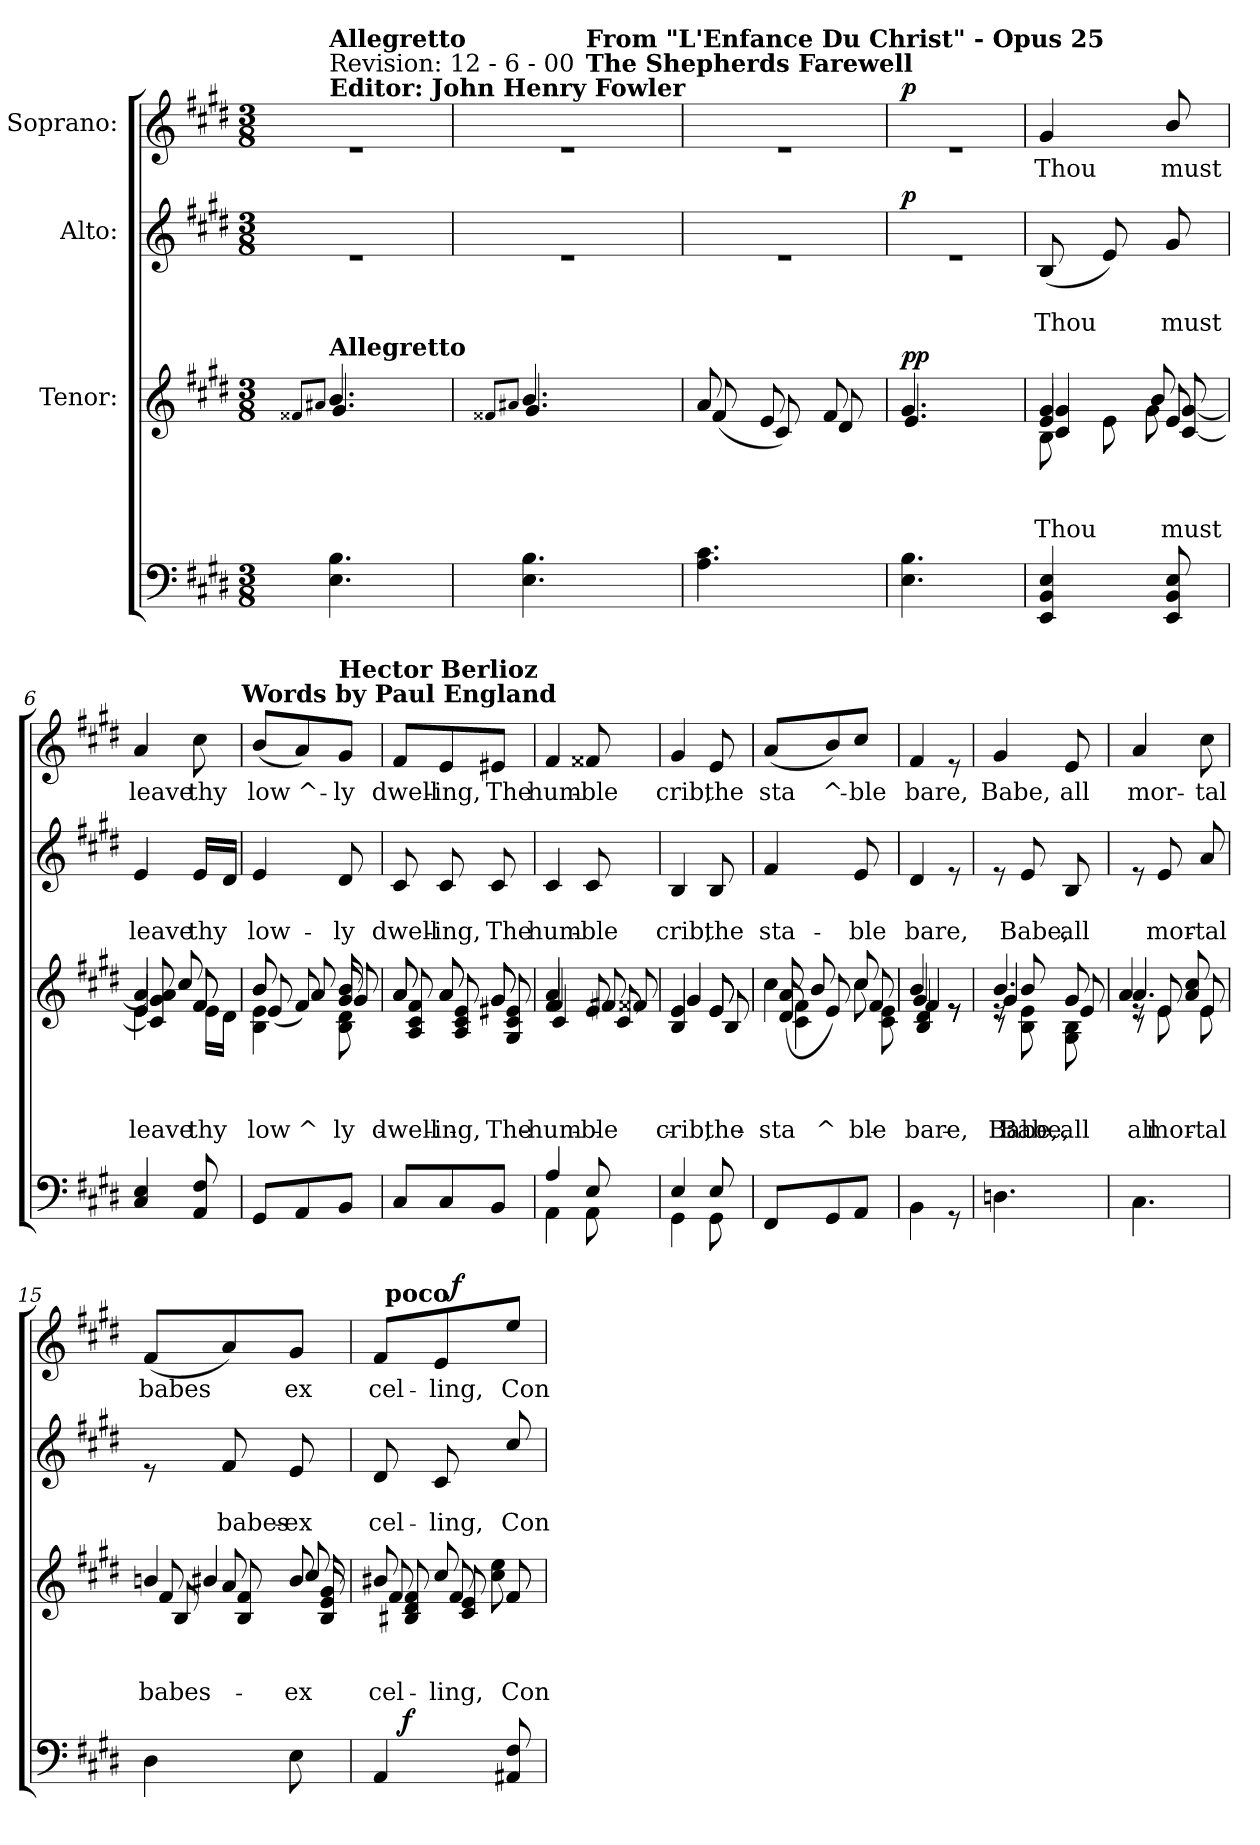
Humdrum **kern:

**kern	**dynam	**kern	**text	**text	**text	**dynam	**kern	**text	**text	**dynam	**kern	**text	**dynam
*part4	*part4	*part3	*part3	*part3	*part3	*part3	*part2	*part2	*part2	*part2	*part1	*part1	*part1
*staff4	*staff4	*staff3	*staff3	*staff3	*staff3	*staff3	*staff2	*staff2	*staff2	*staff2	*staff1	*staff1	*staff1
*	*	*I"Tenor:	*	*	*	*	*I"Alto:	*	*	*	*I"Soprano:	*	*
*clefF4	*	*clefG2	*	*	*	*	*clefG2	*	*	*	*clefG2	*	*
*k[f#c#g#d#]	*	*k[f#c#g#d#]	*	*	*	*	*k[f#c#g#d#]	*	*	*	*k[f#c#g#d#]	*	*
*E:	*	*E:	*	*	*	*	*E:	*	*	*	*E:	*	*
*M3/8	*	*M3/8	*	*	*	*	*M3/8	*	*	*	*M3/8	*	*
=1	=1	=1	=1	=1	=1	=1	=1	=1	=1	=1	=1	=1	=1
.	.	8qf##X/L	.	.	.	.	.	.	.	.	.	.	.
.	.	8qa#X/J	.	.	.	.	.	.	.	.	.	.	.
*	*	*^	*	*	*	*	*	*	*	*	*	*	*
!	!	!	!	!	!	!	!	!	!	!	!	!LO:TX:a:B:t=Editor&colon;  John Henry Fowler	!	!
!	!	!	!	!	!	!	!	!	!	!	!	!LO:TX:a:t=Revision&colon;  12 - 6 - 00	!	!
!	!	!	!	!	!	!	!	!	!	!	!	!LO:TX:a:B:t=Allegretto	!	!
!	!	!LO:TX:a:B:t=Allegretto	!	!	!	!	!	!	!	!	!	!	!	!
4.E\ 4.B\	.	4.b/	4.g#/	.	.	.	.	4.re	.	.	.	4.re	.	.
=2	=2	=2	=2	=2	=2	=2	=2	=2	=2	=2	=2	=2	=2	=2
.	.	8qf##X/L	.	.	.	.	.	.	.	.	.	.	.	.
.	.	8qa#X/J	.	.	.	.	.	.	.	.	.	.	.	.
*	*	*	*	*	*	*	*	*	*	*	*	*^	*	*
4.E\ 4.B\	.	4.b/	4.g#/	.	.	.	.	4.re	.	.	.	4.re	8ryy	.	.
!	!	!	!	!	!	!	!	!	!	!	!	!	!LO:TX:a:B:t=The Shepherds Farewell	!	!
!	!	!	!	!	!	!	!	!	!	!	!	!	!LO:TX:a:B:t=From "L'Enfance Du Christ" - Opus 25	!	!
.	.	.	.	.	.	.	.	.	.	.	.	.	4ryy	.	.
*	*	*	*	*	*	*	*	*	*	*	*	*v	*v	*	*
=3	=3	=3	=3	=3	=3	=3	=3	=3	=3	=3	=3	=3	=3	=3
4.A\ 4.c#\	.	8a/	(<8f#/	.	.	.	.	4.re	.	.	.	4.re	.	.
.	.	8e/	8c#/)	.	.	.	.	.	.	.	.	.	.	.
.	.	8f#/	8d#/	.	.	.	.	.	.	.	.	.	.	.
=4	=4	=4	=4	=4	=4	=4	=4	=4	=4	=4	=4	=4	=4	=4
!	!	!	!	!	!	!	!LO:DY:a	!	!	!	!	!	!	!
!	!	!	!	!	!	!	!LO:DY:n=1:a	!	!	!	!LO:DY:a	!	!	!LO:DY:a
4.E\ 4.B\	.	4.g#/	4.e/	.	.	.	p p	4.re	.	.	p	4.re	.	p
=5	=5	=5	=5	=5	=5	=5	=5	=5	=5	=5	=5	=5	=5	=5
!	!	!	!	!	!	!LO:LY:b	!	!	!	!	!	!	!	!
!	!	!	!	!	!	!LO:LY:b	!	!	!	!LO:LY:b	!	!	!LO:LY:b	!
*	*	*^	*^	*	*	*	*	*	*	*	*	*	*	*
4EE/ 4BB/ 4E/	.	4e/	4c#/ 4g#/	4g#/	8B\	.	.	Thou	.	(<8B/	.	Thou	.	4g#/	Thou	.
.	.	.	.	.	8e\	.	.	.	.	8e/)	.	.	.	.	.	.
!	!	!	!	!	!	!	!	!LO:LY:b	!	!	!	!LO:LY:b	!	!	!LO:LY:b	!
8EE/ 8BB/ 8E/	.	8e/	[<8c#/ [<8g#/	8b/	8g#\	.	.	must	.	8g#/	.	must	.	8b/	must	.
=6	=6	=6	=6	=6	=6	=6	=6	=6	=6	=6	=6	=6	=6	=6	=6	=6
!	!	!	!	!	!	!	!	!LO:LY:b	!	!	!	!	!	!	!	!
!	!	!	!	!	!	!	!	!LO:LY:b	!	!	!	!LO:LY:b	!	!	!LO:LY:b	!
4C#/ 4E/	.	4e/	8c#/] 8g#/] 8a/	4a/	4e\	.	.	leave	.	4e/	.	leave	.	4a/	leave	.
.	.	.	8ryy	.	.	.	.	.	.	.	.	.	.	.	.	.
!	!	!	!	!	!	!	!	!LO:LY:b	!	!	!	!	!	!	!	!
!	!	!	!	!	!	!	!	!LO:LY:b	!	!	!	!LO:LY:b	!	!	!LO:LY:b	!
8AA/ 8F#/	.	8f#/	8f#/	8cc#/	16e\LL	.	.	thy	.	16e/LL	.	thy	.	8cc#\	thy	.
.	.	.	.	.	16d#\JJ	.	.	.	.	16d#/JJ	.	.	.	.	.	.
!	!	!	!	!	!	!	!	!	!	!	!	!	!	!LO:TX:a:B:t=Words by Paul England	!	!
=7	=7	=7	=7	=7	=7	=7	=7	=7	=7	=7	=7	=7	=7	=7	=7	=7
!	!	!	!	!	!	!	!	!LO:LY:b	!	!	!	!	!	!	!	!
!	!	!	!	!	!	!	!	!LO:LY:b	!	!	!	!LO:LY:b	!	!	!LO:LY:b	!
8GG#/L	.	4b/	(<8e/	8b/	4B\ 4e\	.	.	low	.	4e/	.	low-	.	(<8b/L	low	.
!	!	!	!	!	!	!	!	!LO:LY:b	!	!	!	!	!	!	!LO:LY:b	!
8AA/	.	.	8f#/)	8a/	.	.	.	^-	.	.	.	.	.	8a/)	^-	.
!	!	!	!	!	!	!	!	!	!	!	!	!	!	!LO:TX:a:B:t=Hector Berlioz	!	!
!	!	!	!	!	!	!	!	!LO:LY:b	!	!	!	!	!	!	!	!
!	!	!	!	!	!	!	!	!LO:LY:b	!	!	!	!LO:LY:b	!	!	!LO:LY:b	!
8BB/J	.	8b/	8g#/	8g#/	8B\ 8d#\	.	.	-ly	.	8d#/	.	-ly	.	8g#/J	-ly	.
=8	=8	=8	=8	=8	=8	=8	=8	=8	=8	=8	=8	=8	=8	=8	=8	=8
!	!	!	!	!	!	!	!	!LO:LY:b	!	!	!	!	!	!	!	!
!	!	!	!	!	!	!	!	!LO:LY:b	!	!	!	!LO:LY:b	!	!	!LO:LY:b	!
*	*	*	*	*v	*v	*	*	*	*	*	*	*	*	*	*	*
8C#/L	.	8a/	8a/	8A/ 8c#/ 8f#/	.	.	dwell-	.	8c#/	.	dwell-	.	8f#/L	dwell-	.
!	!	!	!	!	!	!	!LO:LY:b	!	!	!	!	!	!	!	!
!	!	!	!	!	!	!	!LO:LY:b	!	!	!	!LO:LY:b	!	!	!LO:LY:b	!
8C#/	.	8a/	8a/	8A/ 8c#/ 8e/	.	.	-ing,	.	8c#/	.	-ing,	.	8e/	-ing,	.
!	!	!	!	!	!	!	!LO:LY:b	!	!	!	!	!	!	!	!
!	!	!	!	!	!	!	!LO:LY:b	!	!	!	!LO:LY:b	!	!	!LO:LY:b	!
8BB/J	.	8g#/	8g#/	8G#/ 8c#/ 8e#X/	.	.	The	.	8c#/	.	The	.	8e#X/J	The	.
!!LO:LB:g=z
=9	=9	=9	=9	=9	=9	=9	=9	=9	=9	=9	=9	=9	=9	=9	=9
*^	*	*	*	*	*	*	*	*	*	*	*	*	*	*	*
!	!	!	!	!	!	!	!	!LO:LY:b	!	!	!	!	!	!	!	!
!	!	!	!	!	!	!	!	!LO:LY:b	!	!	!	!LO:LY:b	!	!	!LO:LY:b	!
*	*	*	*	*	*^	*	*	*	*	*	*	*	*	*	*	*
4A/	4AA\	.	4a/	4f#/	4f#/	4c#/	.	.	hum-	.	4c#/	.	hum-	.	4f#/	hum-	.
!	!	!	!	!	!	!	!	!	!LO:LY:b	!	!	!	!	!	!	!	!
!	!	!	!	!	!	!	!	!	!LO:LY:b	!	!	!	!LO:LY:b	!	!	!LO:LY:b	!
8E/	8AA\	.	8e/	8f#X/	8f##X/	8c#/	.	.	-ble	.	8c#/	.	-ble	.	8f##X/	-ble	.
=10	=10	=10	=10	=10	=10	=10	=10	=10	=10	=10	=10	=10	=10	=10	=10	=10	=10
!	!	!	!	!	!	!	!	!	!LO:LY:b	!	!	!	!	!	!	!	!
!	!	!	!	!	!	!	!	!	!LO:LY:b	!	!	!	!LO:LY:b	!	!	!LO:LY:b	!
4E/	4GG#\	.	4e/	4e/	4g#/	4B/	.	.	crib,	.	4B/	.	crib,	.	4g#/	crib,	.
!	!	!	!	!	!	!	!	!	!LO:LY:b	!	!	!	!	!	!	!	!
!	!	!	!	!	!	!	!	!	!LO:LY:b	!	!	!	!LO:LY:b	!	!	!LO:LY:b	!
8E/	8GG#\	.	8e/	8e/	8e/	8B/	.	.	the	.	8B/	.	the	.	8e/	the	.
=11	=11	=11	=11	=11	=11	=11	=11	=11	=11	=11	=11	=11	=11	=11	=11	=11	=11
!	!	!	!	!	!	!	!	!	!LO:LY:b	!	!	!	!	!	!	!	!
!	!	!	!	!	!	!	!	!	!LO:LY:b	!	!	!	!LO:LY:b	!	!	!LO:LY:b	!
*v	*v	*	*	*	*	*	*	*	*	*	*	*	*	*	*	*	*
8FF#/L	.	4cc#\	(<8d#/	8a/	4c#\ 4f#\	.	.	sta	.	4f#/	.	sta-	.	(<8a/L	sta	.
!	!	!	!	!	!	!	!	!LO:LY:b	!	!	!	!	!	!	!LO:LY:b	!
8GG#/	.	.	8e/)	8b/	.	.	.	^-	.	.	.	.	.	8b/)	^-	.
!	!	!	!	!	!	!	!	!LO:LY:b	!	!	!	!	!	!	!	!
!	!	!	!	!	!	!	!	!LO:LY:b	!	!	!	!LO:LY:b	!	!	!LO:LY:b	!
8AA/J	.	8cc#\	8f#/	8cc#/	8c#\ 8e\	.	.	-ble	.	8e/	.	-ble	.	8cc#/J	-ble	.
=12	=12	=12	=12	=12	=12	=12	=12	=12	=12	=12	=12	=12	=12	=12	=12	=12
!	!	!	!	!	!	!	!	!LO:LY:b	!	!	!	!	!	!	!	!
!	!	!	!	!	!	!	!	!LO:LY:b	!	!	!	!LO:LY:b	!	!	!LO:LY:b	!
4BB\	.	4b/	4g#/	4f#/	4B/ 4d#/	.	.	bare,	.	4d#/	.	bare,	.	4f#/	bare,	.
8rFF	.	8re	8re	8re	8re	.	.	.	.	8re	.	.	.	8re	.	.
=13	=13	=13	=13	=13	=13	=13	=13	=13	=13	=13	=13	=13	=13	=13	=13	=13
!	!	!	!	!	!	!	!	!LO:LY:b	!	!	!	!	!	!	!LO:LY:b	!
4.Dn\	.	8re	4.b/	4g#/	8rB	.	.	Babe,	.	8re	.	.	.	4g#/	Babe,	.
!	!	!	!	!	!	!	!	!LO:LY:b	!	!	!	!LO:LY:b	!	!	!	!
.	.	8b/	.	.	8B\ 8e\	.	.	Babe,	.	8e/	.	Babe,	.	.	.	.
!	!	!	!	!	!	!	!	!LO:LY:b	!	!	!	!LO:LY:b	!	!	!LO:LY:b	!
.	.	8g#/	.	8e/	8G#\ 8B\	.	.	all	.	8B/	.	all	.	8e/	all	.
=14	=14	=14	=14	=14	=14	=14	=14	=14	=14	=14	=14	=14	=14	=14	=14	=14
!	!	!	!	!	!	!	!	!LO:LY:b	!	!	!	!	!	!	!LO:LY:b	!
4.C#\	.	8re	4.a/	4a/	8rB	.	.	all	.	8re	.	.	.	4a/	mor-	.
!	!	!	!	!	!	!	!	!LO:LY:b	!	!	!	!LO:LY:b	!	!	!	!
.	.	8e/	.	.	8e\	.	.	mor-	.	8e/	.	mor-	.	.	.	.
!	!	!	!	!	!	!	!	!LO:LY:b	!	!	!	!LO:LY:b	!	!	!LO:LY:b	!
.	.	8e/	.	8a/ 8cc#/	8e\	.	.	-tal	.	8a/	.	-tal	.	8cc#\	-tal	.
=15	=15	=15	=15	=15	=15	=15	=15	=15	=15	=15	=15	=15	=15	=15	=15	=15
!	!	!	!	!	!	!	!	!LO:LY:b	!	!	!	!	!	!	!	!
!	!	!	!	!	!	!	!	!LO:LY:b	!	!	!	!	!	!	!LO:LY:b	!
4D#\	.	4bn/	4b#X/	8f#/	8B/	.	.	babes-	.	8re	.	.	.	(<8f#/L	babes	.
!	!	!	!	!	!	!	!	!	!	!	!	!LO:LY:b	!	!	!	!
.	.	.	.	8a/	8B/ 8f#/	.	.	.	.	8f#/	.	babes-	.	8a/)	.	.
!	!	!	!	!	!	!	!	!LO:LY:b	!	!	!	!	!	!	!	!
!	!	!	!	!	!	!	!	!LO:LY:b	!	!	!	!LO:LY:b	!	!	!LO:LY:b	!
8E\	.	8b#/	8cc#/	8g#/	8B/ 8e/	.	.	-ex	.	8e/	.	-ex	.	8g#/J	ex	.
=16	=16	=16	=16	=16	=16	=16	=16	=16	=16	=16	=16	=16	=16	=16	=16	=16
!LO:TX:a:B:t=poco	!	!	!	!	!	!	!	!	!	!	!	!	!	!	!	!
!	!	!	!	!	!	!	!	!LO:LY:b	!	!	!	!	!	!	!	!
!	!	!	!	!	!	!	!	!LO:LY:b	!	!	!	!LO:LY:b	!	!	!LO:LY:b	!
*^	*	*	*	*	*	*	*	*	*	*	*	*	*	*^	*	*
*	*	*	*	*	*v	*v	*	*	*	*	*	*	*	*	*	*^	*	*
4AA/	16.ryy	.	8b#X/	8f#/	8B#X/ 8d#/ 8f#/	.	.	-cel-	.	8d#/	.	cel-	.	8f#/L	8.ryy	32ryy	cel-	.
!	!	!	!	!	!	!	!	!	!	!	!	!	!	!	!	!LO:TX:a:B:t=poco	!	!
.	.	.	.	.	.	.	.	.	.	.	.	.	.	.	.	4ryy	.	.
!	!	!LO:DY:a	!	!	!	!	!	!	!	!	!	!	!	!	!	!	!	!
.	4ryy	f	.	.	.	.	.	.	.	.	.	.	.	.	.	.	.	.
!	!	!	!	!	!	!	!	!LO:LY:b	!	!	!	!	!	!	!	!	!	!
!	!	!	!	!	!	!	!	!LO:LY:b	!	!	!	!LO:LY:b	!	!	!	!	!LO:LY:b	!
.	.	.	8cc#/	8f#/	8c#/ 8e/	.	.	-ling,	.	8c#/	.	-ling,	.	8e/	.	.	-ling,	.
!	!	!	!	!	!	!	!	!	!	!	!	!	!	!	!	!	!	!LO:DY:a
.	.	.	.	.	.	.	.	.	.	.	.	.	.	.	8.ryy	.	.	f
!	!	!	!	!	!	!	!	!LO:LY:b	!	!	!	!	!	!	!	!	!	!
!	!	!	!	!	!	!	!	!LO:LY:b	!	!	!	!LO:LY:b	!	!	!	!	!LO:LY:b	!
8AA#X/ 8F#/	.	.	8f#/	8f#/	8cc#\ 8ee\	.	.	Con-	.	8cc#/	.	Con-	.	8ee/J	.	.	Con-	.
.	.	.	.	.	.	.	.	.	.	.	.	.	.	.	.	16.ryy	.	.
.	32ryy	.	.	.	.	.	.	.	.	.	.	.	.	.	.	.	.	.
*v	*v	*	*	*	*	*	*	*	*	*	*	*	*	*v	*v	*v	*	*
*	*	*v	*v	*v	*	*	*	*	*	*	*	*	*	*	*
=	=	=	=	=	=	=	=	=	=	=	=	=	=
*-	*-	*-	*-	*-	*-	*-	*-	*-	*-	*-	*-	*-	*-
